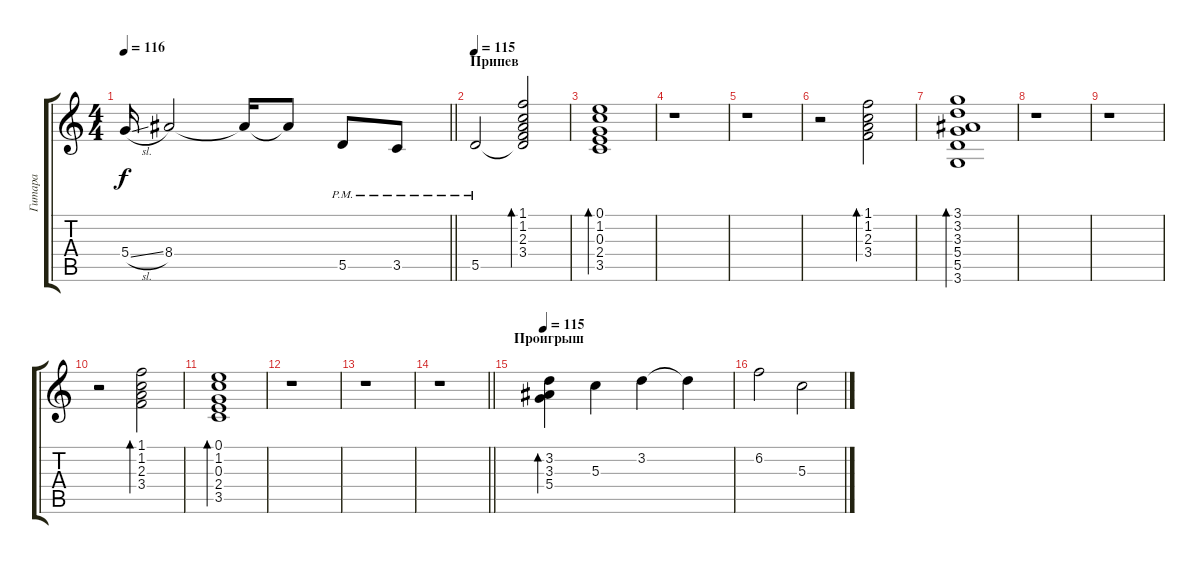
\track ("Гитара" "Гитара") {instrument acousticguitarsteel}
\staff {score tabs}
\tuning (E4 B3 G3 D3 A2 E2) {hide}
\ts (4 4)
\tempo 116
\clef g2
\barLineRight lightlight
\ks c
5.4{sl}.16{dy f} 8.4.2 8.4{t}.16 8.4{t}.8 5.5{pm}.8 3.5{pm}.8 |
\section ("" "Припев")
\tempo 115
5.5{pm}.2 (1.1 1.2 2.3 3.4 5.5{t}).2{bd 60} |
(0.1 1.2 0.3 2.4 3.5).1{bd 60} |
r.1 |
r.1 |
r.2 (1.1 1.2 2.3 3.4).2{bd 60} |
(3.1 3.2 3.3 5.4 5.5 3.6).1{bd 60} |
r.1 |
r.1 |
r.2 (1.1 1.2 2.3 3.4).2{bd 60} |
(0.1 1.2 0.3 2.4 3.5).1{bd 60} |
r.1 |
r.1 |
\barLineRight lightlight
r.1 |
\section ("" "Проигрыш")
\tempo 115
(3.2 3.3 5.4).4{bd 480} 5.3.4 3.2.4 3.2{t}.4 |
6.2.2 5.3.2
